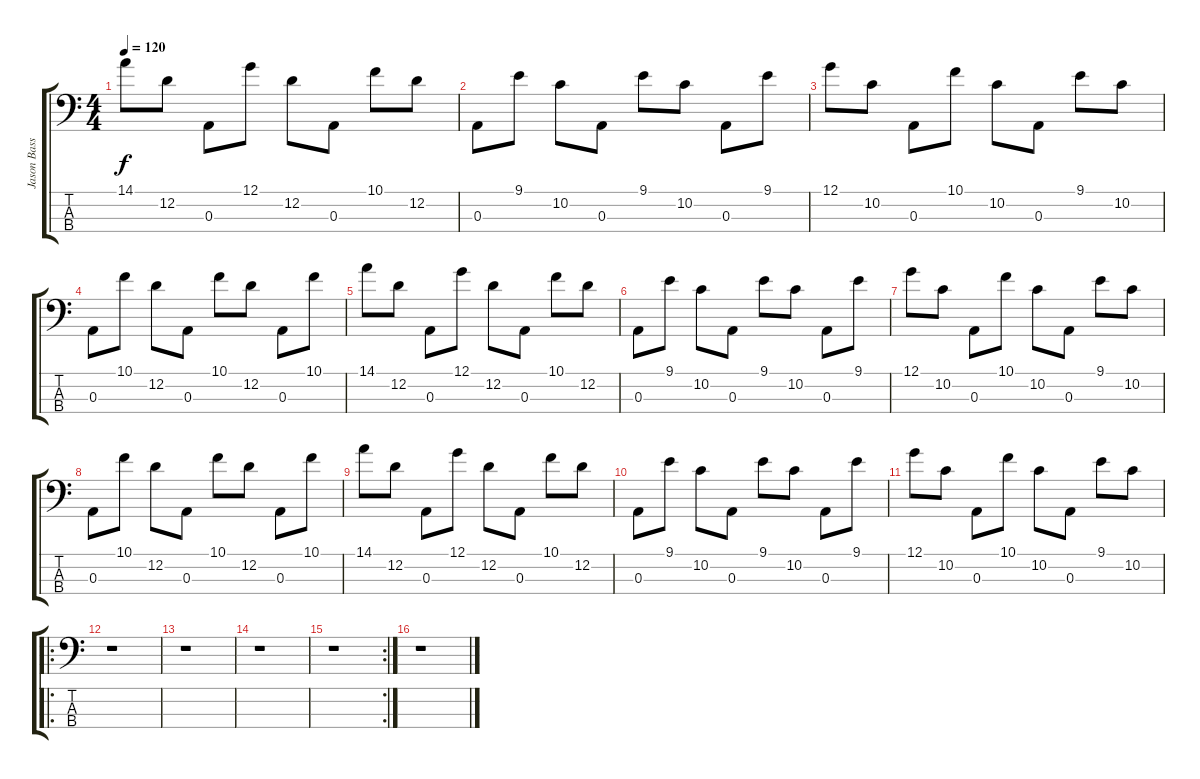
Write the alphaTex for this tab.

\track ("Jason Bass" "Jason Bass") {instrument electricbasspick}
\staff {score tabs}
\tuning (G2 D2 A1 E1) {hide}
\ts (4 4)
\tempo 120
\clef f4
\ks c
14.1.8{dy f} 12.2.8 0.3.8 12.1.8 12.2.8 0.3.8 10.1.8 12.2.8 |
0.3.8 9.1.8 10.2.8 0.3.8 9.1.8 10.2.8 0.3.8 9.1.8 |
12.1.8 10.2.8 0.3.8 10.1.8 10.2.8 0.3.8 9.1.8 10.2.8 |
0.3.8 10.1.8 12.2.8 0.3.8 10.1.8 12.2.8 0.3.8 10.1.8 |
14.1.8 12.2.8 0.3.8 12.1.8 12.2.8 0.3.8 10.1.8 12.2.8 |
0.3.8 9.1.8 10.2.8 0.3.8 9.1.8 10.2.8 0.3.8 9.1.8 |
12.1.8 10.2.8 0.3.8 10.1.8 10.2.8 0.3.8 9.1.8 10.2.8 |
0.3.8 10.1.8 12.2.8 0.3.8 10.1.8 12.2.8 0.3.8 10.1.8 |
14.1.8 12.2.8 0.3.8 12.1.8 12.2.8 0.3.8 10.1.8 12.2.8 |
0.3.8 9.1.8 10.2.8 0.3.8 9.1.8 10.2.8 0.3.8 9.1.8 |
12.1.8 10.2.8 0.3.8 10.1.8 10.2.8 0.3.8 9.1.8 10.2.8 |
\ro
r.1 |
r.1 |
r.1 |
\rc 2
r.1 |
r.1
